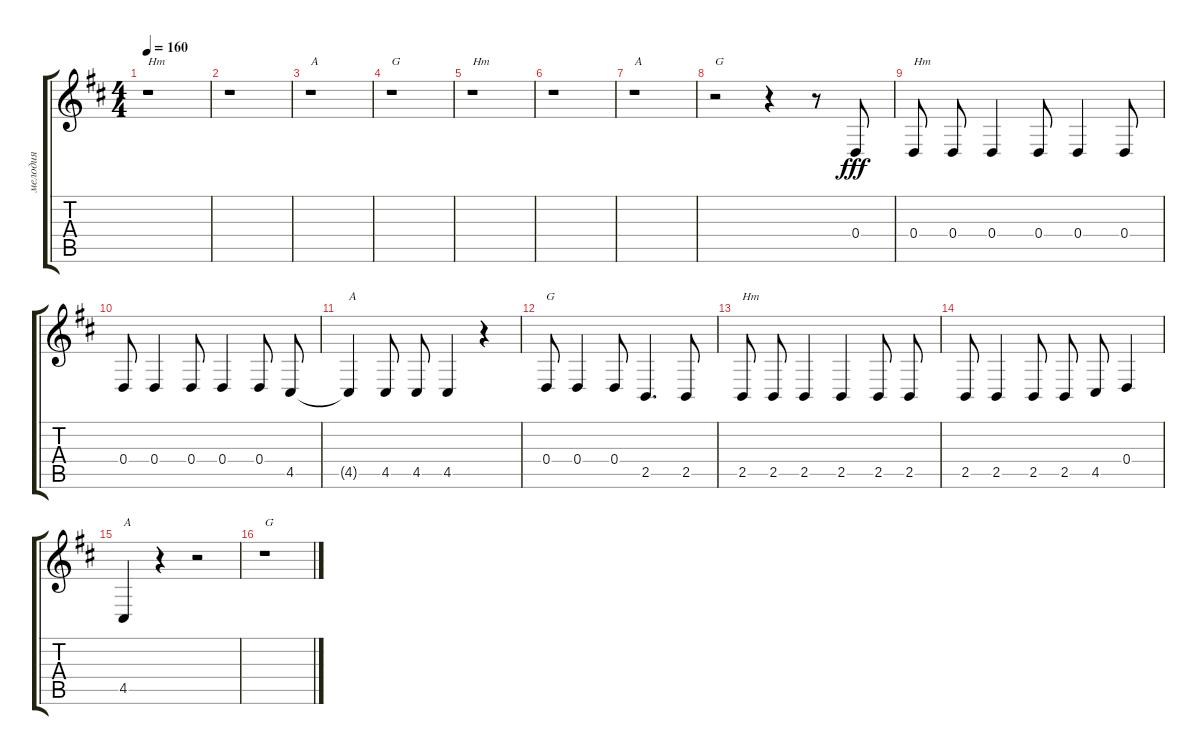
\track ("мелодия" "мелодия") {instrument accordion}
\staff {score tabs}
\tuning (E4 B3 G3 D3 A2 E2) {hide}
\ts (4 4)
\tempo 160
\clef g2
\ks bminor
r.1{txt "Hm" dy fff} |
r.1 |
r.1{txt "A"} |
r.1{txt "G"} |
r.1{txt "Hm"} |
r.1 |
r.1{txt "A"} |
r.2{txt "G"} r.4 r.8 0.4.8 |
0.4.8{txt "Hm" beam split} 0.4.8 0.4.4 0.4.8 0.4.4 0.4.8 |
0.4.8 0.4.4 0.4.8 0.4.4 0.4.8{beam split} 4.5.8 |
4.5{t}.4{txt "A"} 4.5.8{beam split} 4.5.8 4.5.4 r.4 |
0.4.8{txt "G"} 0.4.4 0.4.8 2.5.4{d} 2.5.8 |
2.5.8{txt "Hm" beam split} 2.5.8 2.5.4 2.5.4 2.5.8{beam split} 2.5.8 |
2.5.8 2.5.4 2.5.8 2.5.8{beam split} 4.5.8 0.4.4 |
4.5.4{txt "A"} r.4 r.2 |
r.1{txt "G"}
